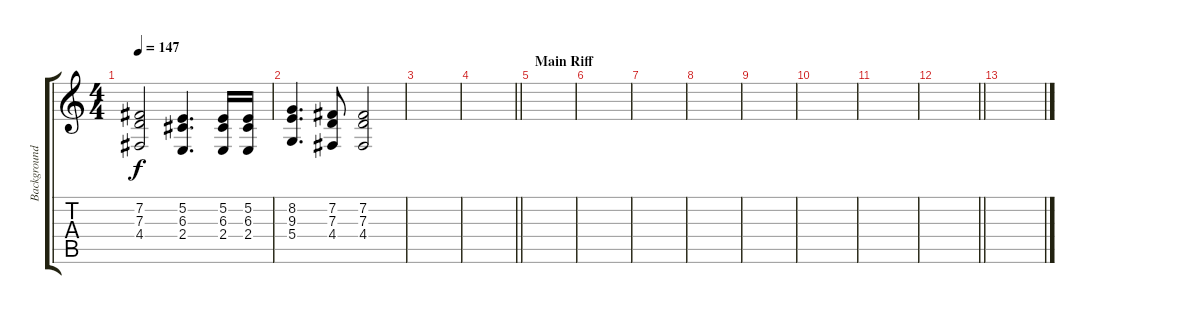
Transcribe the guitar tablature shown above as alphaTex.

\track ("Background Vocals" "Background") {instrument lead6voice}
\staff {score tabs}
\tuning (E4 B3 G3 D3 A2 D2) {hide}
\ts (4 4)
\tempo 147
\clef g2
\ks c
(7.2 7.3 4.4).2{dy f} (5.2 6.3 2.4).4{d} (5.2 6.3 2.4).16 (5.2 6.3 2.4).16 |
(8.2 9.3 5.4).4{d} (7.2 7.3 4.4).8 (7.2 7.3 4.4).2 |
|
\barLineRight lightlight
|
\section ("" "Main Riff")
|
|
|
|
|
|
|
\barLineRight lightlight
|
\section ("" "")
